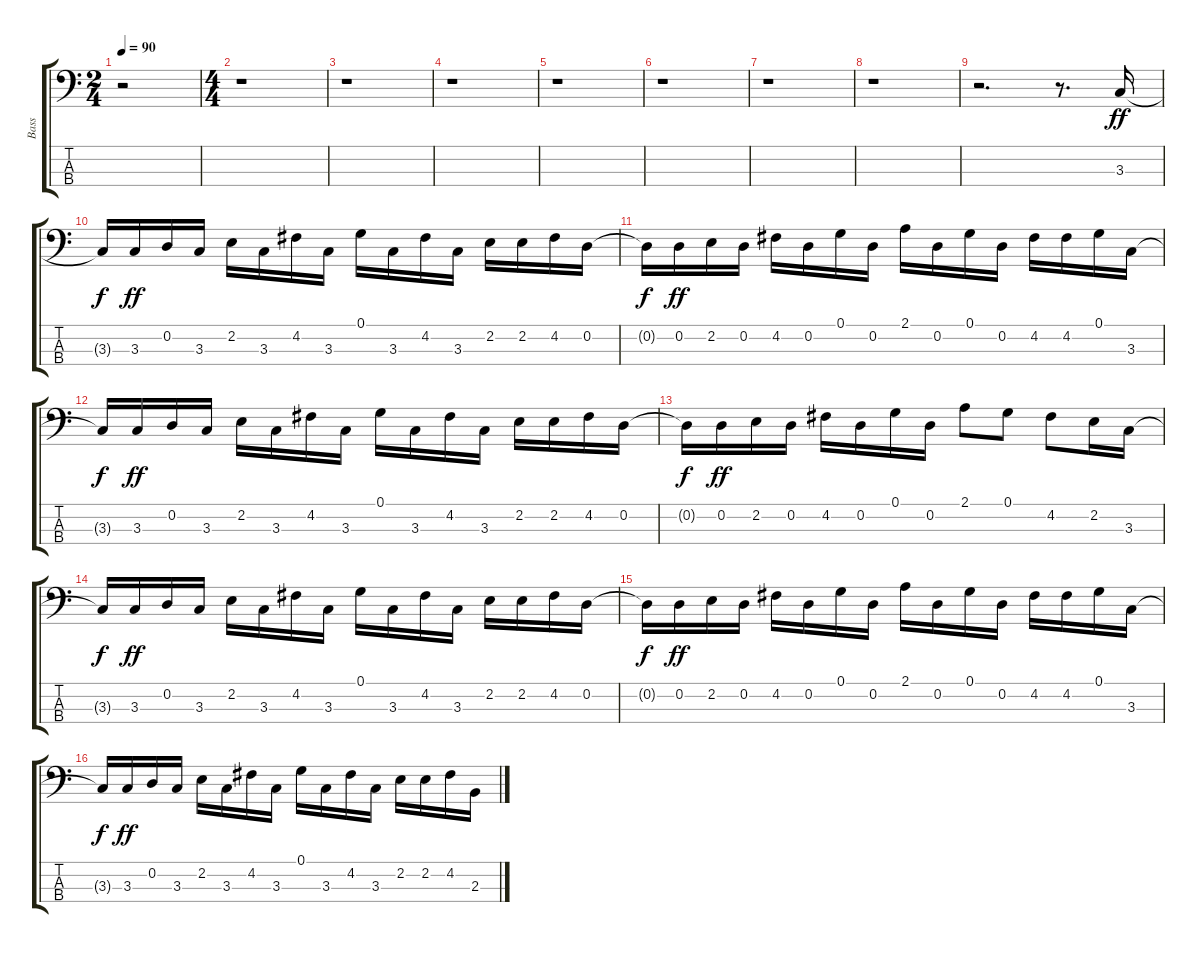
\track ("Bass" "Bass") {instrument electricbasspick}
\staff {score tabs}
\tuning (G2 D2 A1 E1) {hide}
\ts (2 4)
\tempo 90
\clef f4
\ks c
r.2{dy ff instrument electricbasspick} |
\ts (4 4)
r.1 |
r.1 |
r.1 |
r.1 |
r.1 |
r.1 |
r.1 |
r.2{d} r.8{d} 3.3.16 |
3.3{t}.16{dy f} 3.3.16{dy ff} 0.2.16 3.3.16 2.2.16 3.3.16 4.2.16 3.3.16 0.1.16 3.3.16 4.2.16 3.3.16 2.2.16 2.2.16 4.2.16 0.2.16 |
0.2{t}.16{dy f} 0.2.16{dy ff} 2.2.16 0.2.16 4.2.16 0.2.16 0.1.16 0.2.16 2.1.16 0.2.16 0.1.16 0.2.16 4.2.16 4.2.16 0.1.16 3.3.16 |
3.3{t}.16{dy f} 3.3.16{dy ff} 0.2.16 3.3.16 2.2.16 3.3.16 4.2.16 3.3.16 0.1.16 3.3.16 4.2.16 3.3.16 2.2.16 2.2.16 4.2.16 0.2.16 |
0.2{t}.16{dy f} 0.2.16{dy ff} 2.2.16 0.2.16 4.2.16 0.2.16 0.1.16 0.2.16 2.1.8 0.1.8 4.2.8 2.2.16 3.3.16 |
3.3{t}.16{dy f} 3.3.16{dy ff} 0.2.16 3.3.16 2.2.16 3.3.16 4.2.16 3.3.16 0.1.16 3.3.16 4.2.16 3.3.16 2.2.16 2.2.16 4.2.16 0.2.16 |
0.2{t}.16{dy f} 0.2.16{dy ff} 2.2.16 0.2.16 4.2.16 0.2.16 0.1.16 0.2.16 2.1.16 0.2.16 0.1.16 0.2.16 4.2.16 4.2.16 0.1.16 3.3.16 |
3.3{t}.16{dy f} 3.3.16{dy ff} 0.2.16 3.3.16 2.2.16 3.3.16 4.2.16 3.3.16 0.1.16 3.3.16 4.2.16 3.3.16 2.2.16 2.2.16 4.2.16 2.3.16
